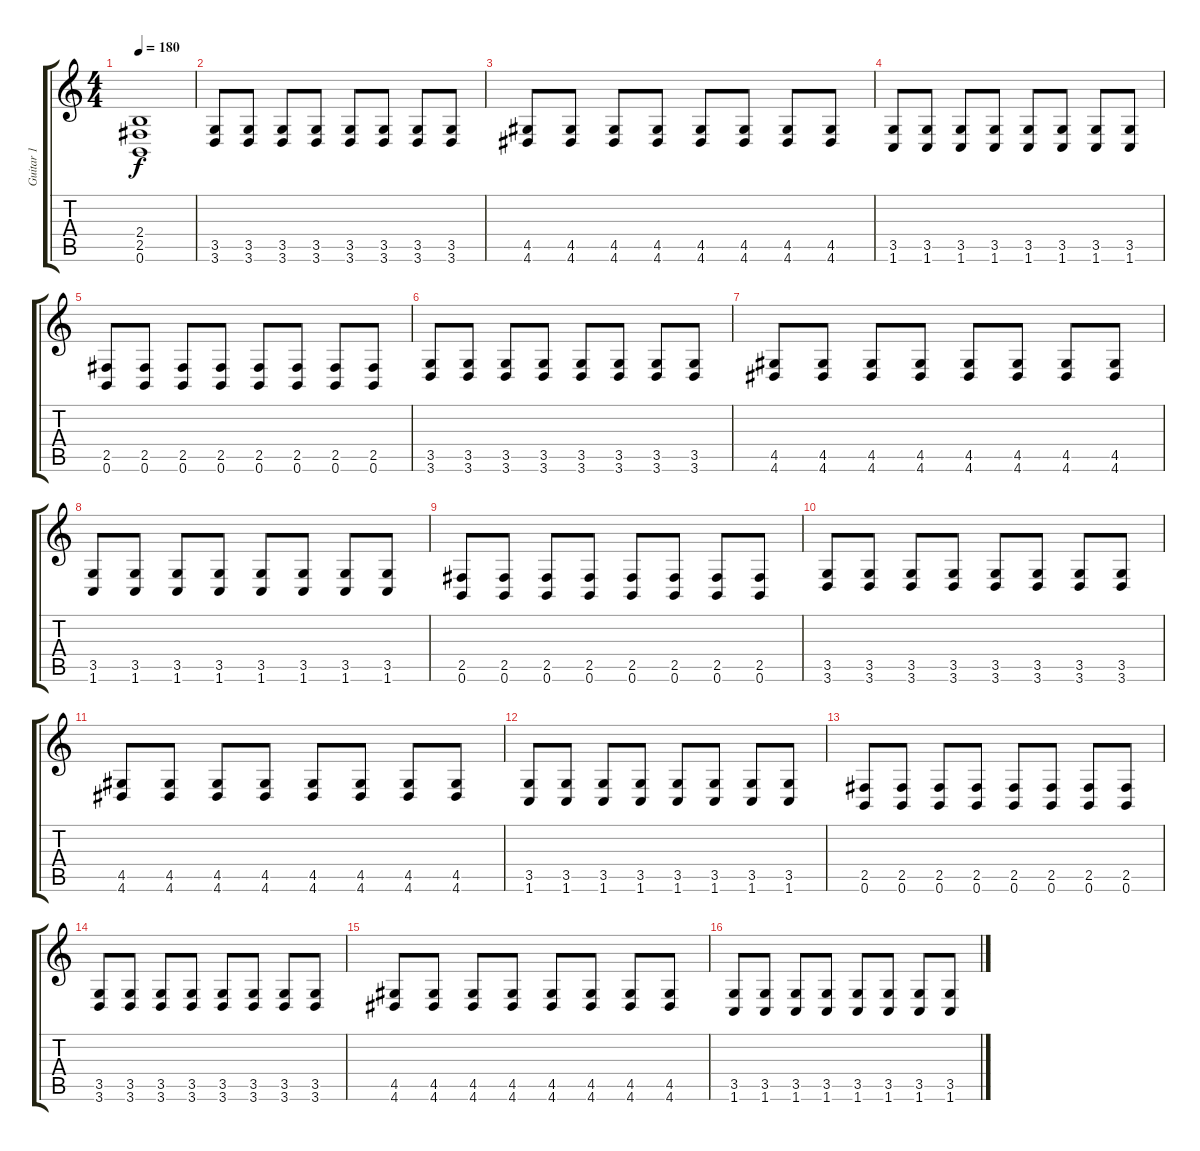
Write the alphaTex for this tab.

\track ("Guitar 1" "Guitar 1") {instrument distortionguitar}
\staff {score tabs}
\tuning (B3 Gb3 D3 A2 E2 B1) {hide}
\ts (4 4)
\tempo 180
\clef g2
\ks c
(2.4 2.5 0.6).1{dy f} |
(3.5 3.6).8 (3.5 3.6).8 (3.5 3.6).8 (3.5 3.6).8 (3.5 3.6).8 (3.5 3.6).8 (3.5 3.6).8 (3.5 3.6).8 |
(4.5 4.6).8 (4.5 4.6).8 (4.5 4.6).8 (4.5 4.6).8 (4.5 4.6).8 (4.5 4.6).8 (4.5 4.6).8 (4.5 4.6).8 |
(3.5 1.6).8 (3.5 1.6).8 (3.5 1.6).8 (3.5 1.6).8 (3.5 1.6).8 (3.5 1.6).8 (3.5 1.6).8 (3.5 1.6).8 |
(2.5 0.6).8 (2.5 0.6).8 (2.5 0.6).8 (2.5 0.6).8 (2.5 0.6).8 (2.5 0.6).8 (2.5 0.6).8 (2.5 0.6).8 |
(3.5 3.6).8 (3.5 3.6).8 (3.5 3.6).8 (3.5 3.6).8 (3.5 3.6).8 (3.5 3.6).8 (3.5 3.6).8 (3.5 3.6).8 |
(4.5 4.6).8 (4.5 4.6).8 (4.5 4.6).8 (4.5 4.6).8 (4.5 4.6).8 (4.5 4.6).8 (4.5 4.6).8 (4.5 4.6).8 |
(3.5 1.6).8 (3.5 1.6).8 (3.5 1.6).8 (3.5 1.6).8 (3.5 1.6).8 (3.5 1.6).8 (3.5 1.6).8 (3.5 1.6).8 |
(2.5 0.6).8 (2.5 0.6).8 (2.5 0.6).8 (2.5 0.6).8 (2.5 0.6).8 (2.5 0.6).8 (2.5 0.6).8 (2.5 0.6).8 |
(3.5 3.6).8 (3.5 3.6).8 (3.5 3.6).8 (3.5 3.6).8 (3.5 3.6).8 (3.5 3.6).8 (3.5 3.6).8 (3.5 3.6).8 |
(4.5 4.6).8 (4.5 4.6).8 (4.5 4.6).8 (4.5 4.6).8 (4.5 4.6).8 (4.5 4.6).8 (4.5 4.6).8 (4.5 4.6).8 |
(3.5 1.6).8 (3.5 1.6).8 (3.5 1.6).8 (3.5 1.6).8 (3.5 1.6).8 (3.5 1.6).8 (3.5 1.6).8 (3.5 1.6).8 |
(2.5 0.6).8 (2.5 0.6).8 (2.5 0.6).8 (2.5 0.6).8 (2.5 0.6).8 (2.5 0.6).8 (2.5 0.6).8 (2.5 0.6).8 |
(3.5 3.6).8 (3.5 3.6).8 (3.5 3.6).8 (3.5 3.6).8 (3.5 3.6).8 (3.5 3.6).8 (3.5 3.6).8 (3.5 3.6).8 |
(4.5 4.6).8 (4.5 4.6).8 (4.5 4.6).8 (4.5 4.6).8 (4.5 4.6).8 (4.5 4.6).8 (4.5 4.6).8 (4.5 4.6).8 |
(3.5 1.6).8 (3.5 1.6).8 (3.5 1.6).8 (3.5 1.6).8 (3.5 1.6).8 (3.5 1.6).8 (3.5 1.6).8 (3.5 1.6).8
